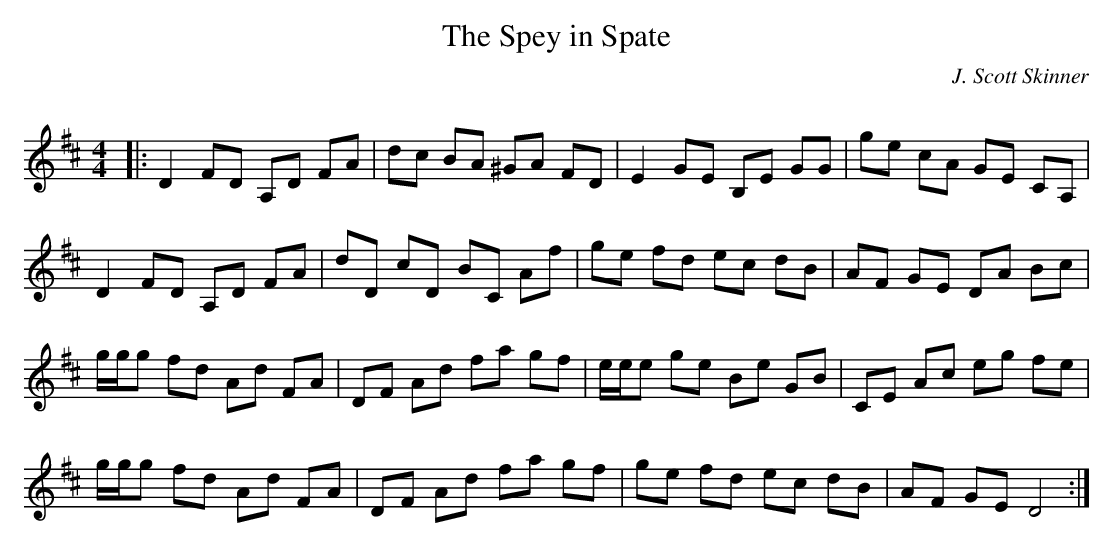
X:1
T: The Spey in Spate
C:J. Scott Skinner
Q: 232
K:D
M:4/4
L:1/8
|:D2 FD A,D FA|dc BA ^GA FD|E2 GE B,E GG|ge cA GE CA,|
D2 FD A,D FA|dD cD BC Af|ge fd ec dB|AF GE DA Bc|
g1/2g1/2g fd Ad FA|DF Ad fa gf|e1/2e1/2e ge Be GB|CE Ac eg fe|
g1/2g1/2g fd Ad FA|DF Ad fa gf|ge fd ec dB|AF GE D4:|
